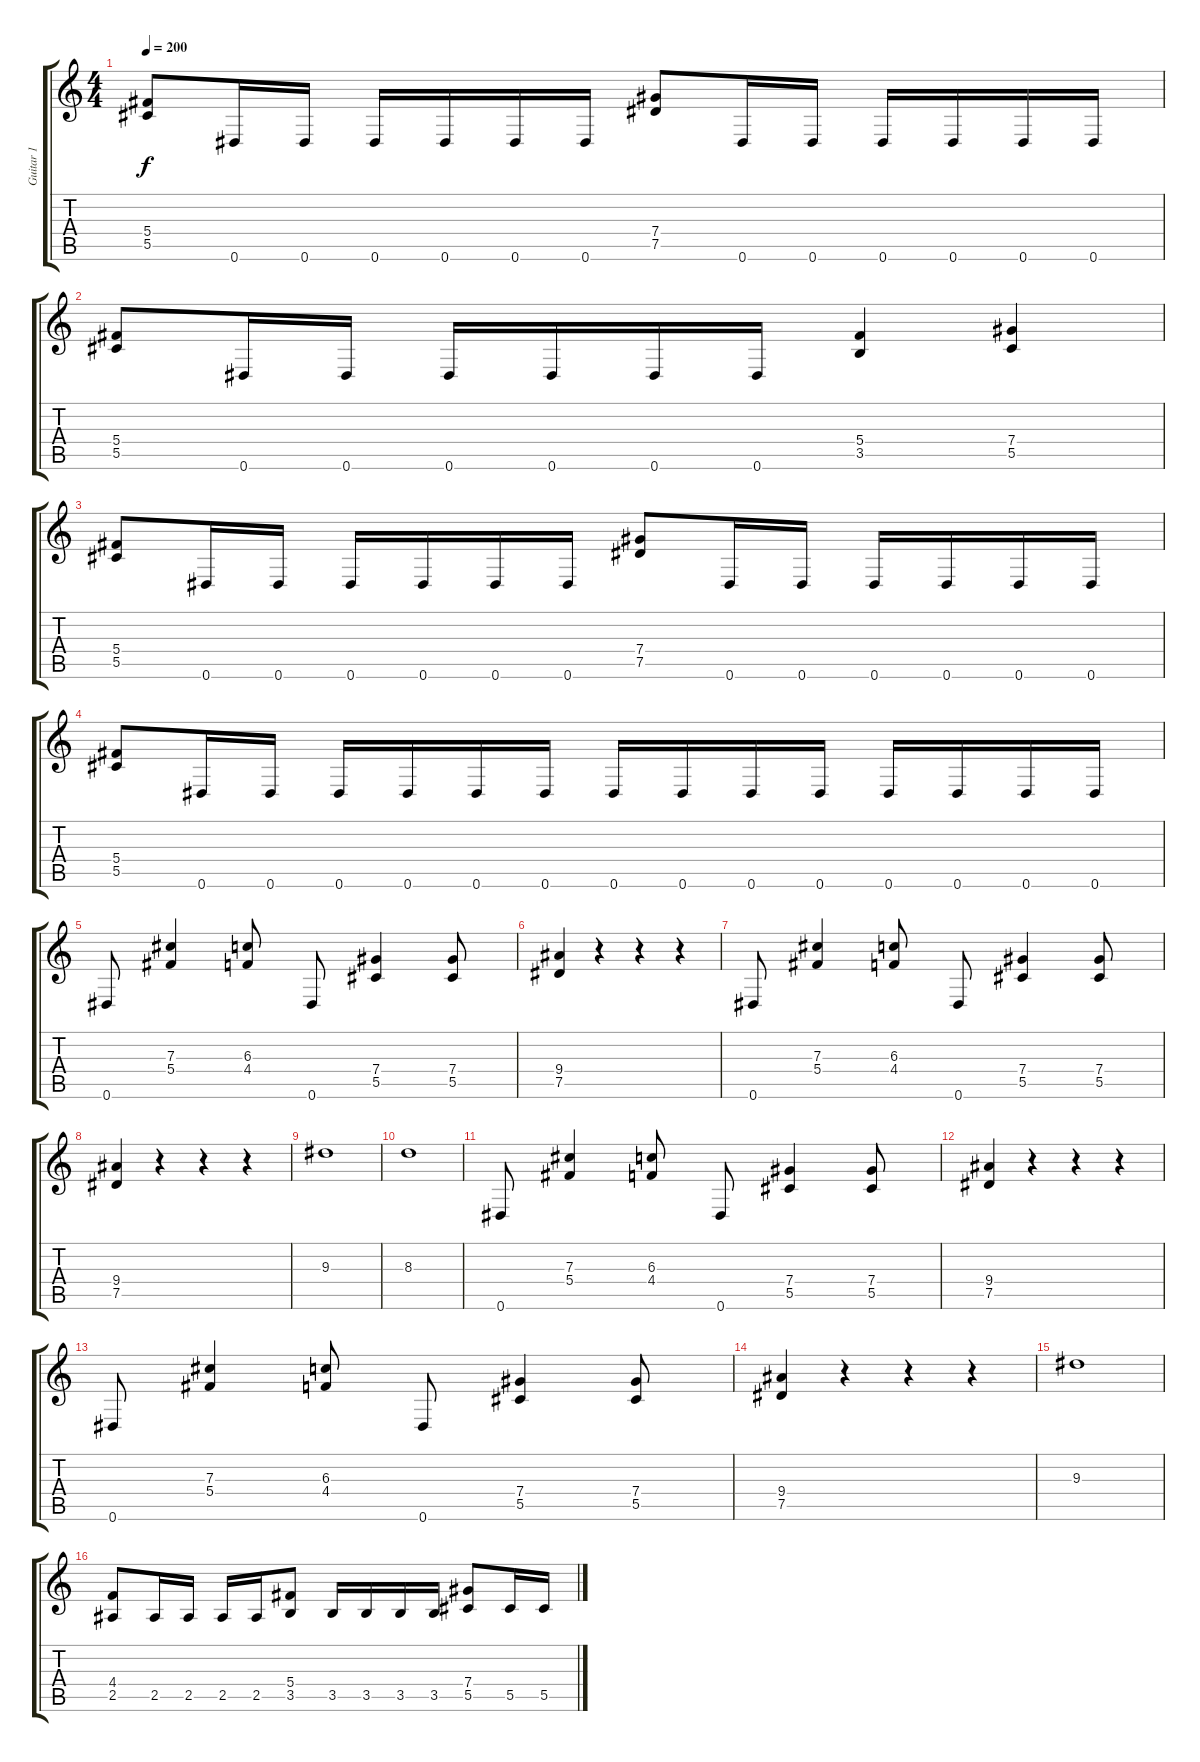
\track ("Guitar 1" "Guitar 1") {instrument distortionguitar}
\staff {score tabs}
\tuning (Eb4 Bb3 Gb3 Db3 Ab2 Eb2) {hide}
\ts (4 4)
\tempo 200
\clef g2
\ks c
(5.4 5.5).8{dy f} 0.6.16 0.6.16 0.6.16 0.6.16 0.6.16 0.6.16 (7.4 7.5).8 0.6.16 0.6.16 0.6.16 0.6.16 0.6.16 0.6.16 |
(5.4 5.5).8 0.6.16 0.6.16 0.6.16 0.6.16 0.6.16 0.6.16 (5.4 3.5).4 (7.4 5.5).4 |
(5.4 5.5).8 0.6.16 0.6.16 0.6.16 0.6.16 0.6.16 0.6.16 (7.4 7.5).8 0.6.16 0.6.16 0.6.16 0.6.16 0.6.16 0.6.16 |
(5.4 5.5).8 0.6.16 0.6.16 0.6.16 0.6.16 0.6.16 0.6.16 0.6.16 0.6.16 0.6.16 0.6.16 0.6.16 0.6.16 0.6.16 0.6.16 |
0.6.8 (7.3 5.4).4 (6.3 4.4).8 0.6.8 (7.4 5.5).4 (7.4 5.5).8 |
(9.4 7.5).4 r.4 r.4 r.4 |
0.6.8 (7.3 5.4).4 (6.3 4.4).8 0.6.8 (7.4 5.5).4 (7.4 5.5).8 |
(9.4 7.5).4 r.4 r.4 r.4 |
9.3.1 |
8.3.1 |
0.6.8 (7.3 5.4).4 (6.3 4.4).8 0.6.8 (7.4 5.5).4 (7.4 5.5).8 |
(9.4 7.5).4 r.4 r.4 r.4 |
0.6.8 (7.3 5.4).4 (6.3 4.4).8 0.6.8 (7.4 5.5).4 (7.4 5.5).8 |
(9.4 7.5).4 r.4 r.4 r.4 |
9.3.1 |
(4.4 2.5).8 2.5.16 2.5.16 2.5.16 2.5.16 (5.4 3.5).8 3.5.16 3.5.16 3.5.16 3.5.16 (7.4 5.5).8 5.5.16 5.5.16
